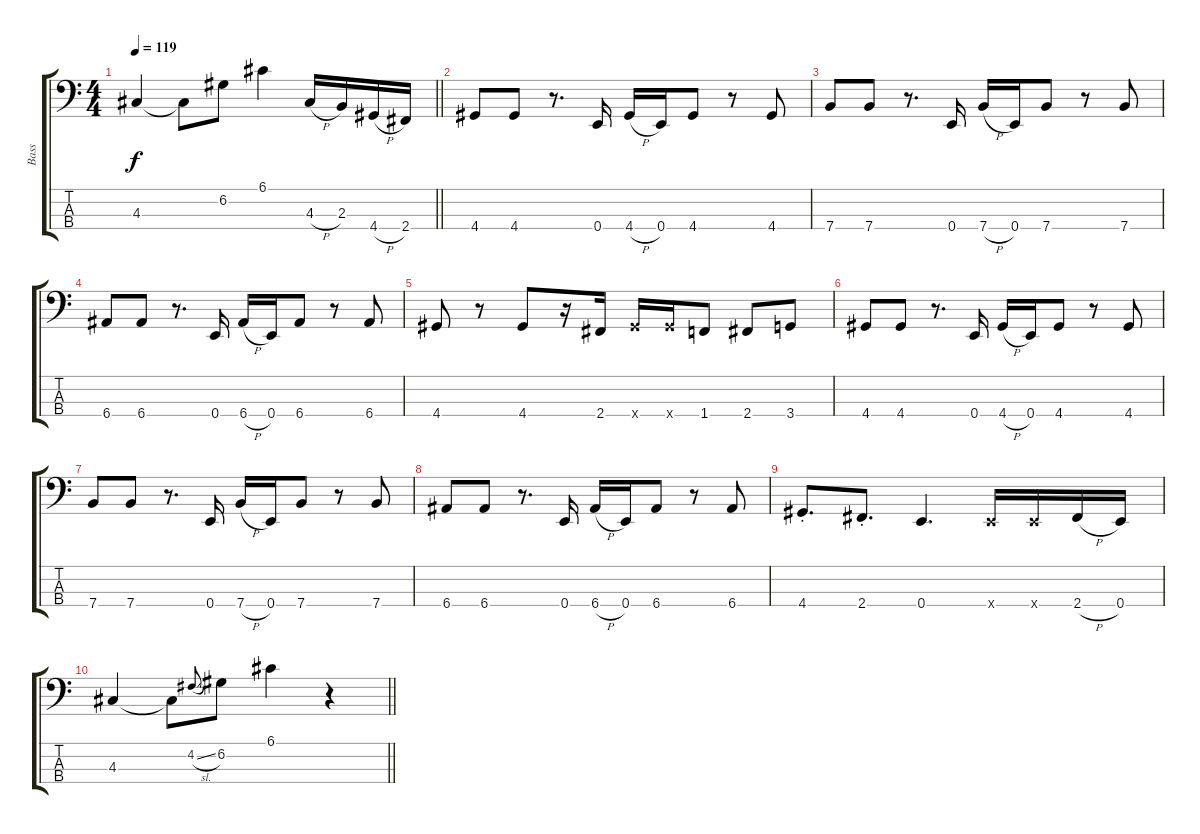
\track ("Bass" "Bass") {instrument electricbassfinger}
\staff {score tabs}
\tuning (G2 D2 A1 E1) {hide}
\ts (4 4)
\tempo 119
\clef f4
\barLineRight lightlight
\ks c
4.3.4{dy f} 4.3{t}.8 6.2.8 6.1.4 4.3{h}.16 2.3.16 4.4{h}.16 2.4.16 |
4.4.8 4.4.8 r.8{d} 0.4.16 4.4{h}.16 0.4.16 4.4.8 r.8 4.4.8 |
7.4.8 7.4.8 r.8{d} 0.4.16 7.4{h}.16 0.4.16 7.4.8 r.8 7.4.8 |
6.4.8 6.4.8 r.8{d} 0.4.16 6.4{h}.16 0.4.16 6.4.8 r.8 6.4.8 |
4.4.8 r.8 4.4.8 r.16 2.4.16 4.4{x}.16 4.4{x}.16 1.4.8 2.4.8 3.4.8 |
4.4.8 4.4.8 r.8{d} 0.4.16 4.4{h}.16 0.4.16 4.4.8 r.8 4.4.8 |
7.4.8 7.4.8 r.8{d} 0.4.16 7.4{h}.16 0.4.16 7.4.8 r.8 7.4.8 |
6.4.8 6.4.8 r.8{d} 0.4.16 6.4{h}.16 0.4.16 6.4.8 r.8 6.4.8 |
4.4{st}.8{d} 2.4{st}.8{d} 0.4.4{d} 0.4{x}.16 0.4{x}.16 2.4{h}.16 0.4.16 |
\barLineRight lightlight
4.3.4 4.3{t}.8 4.2{sl}.8{gr onbeat} 6.2.8 6.1.4 r.4
